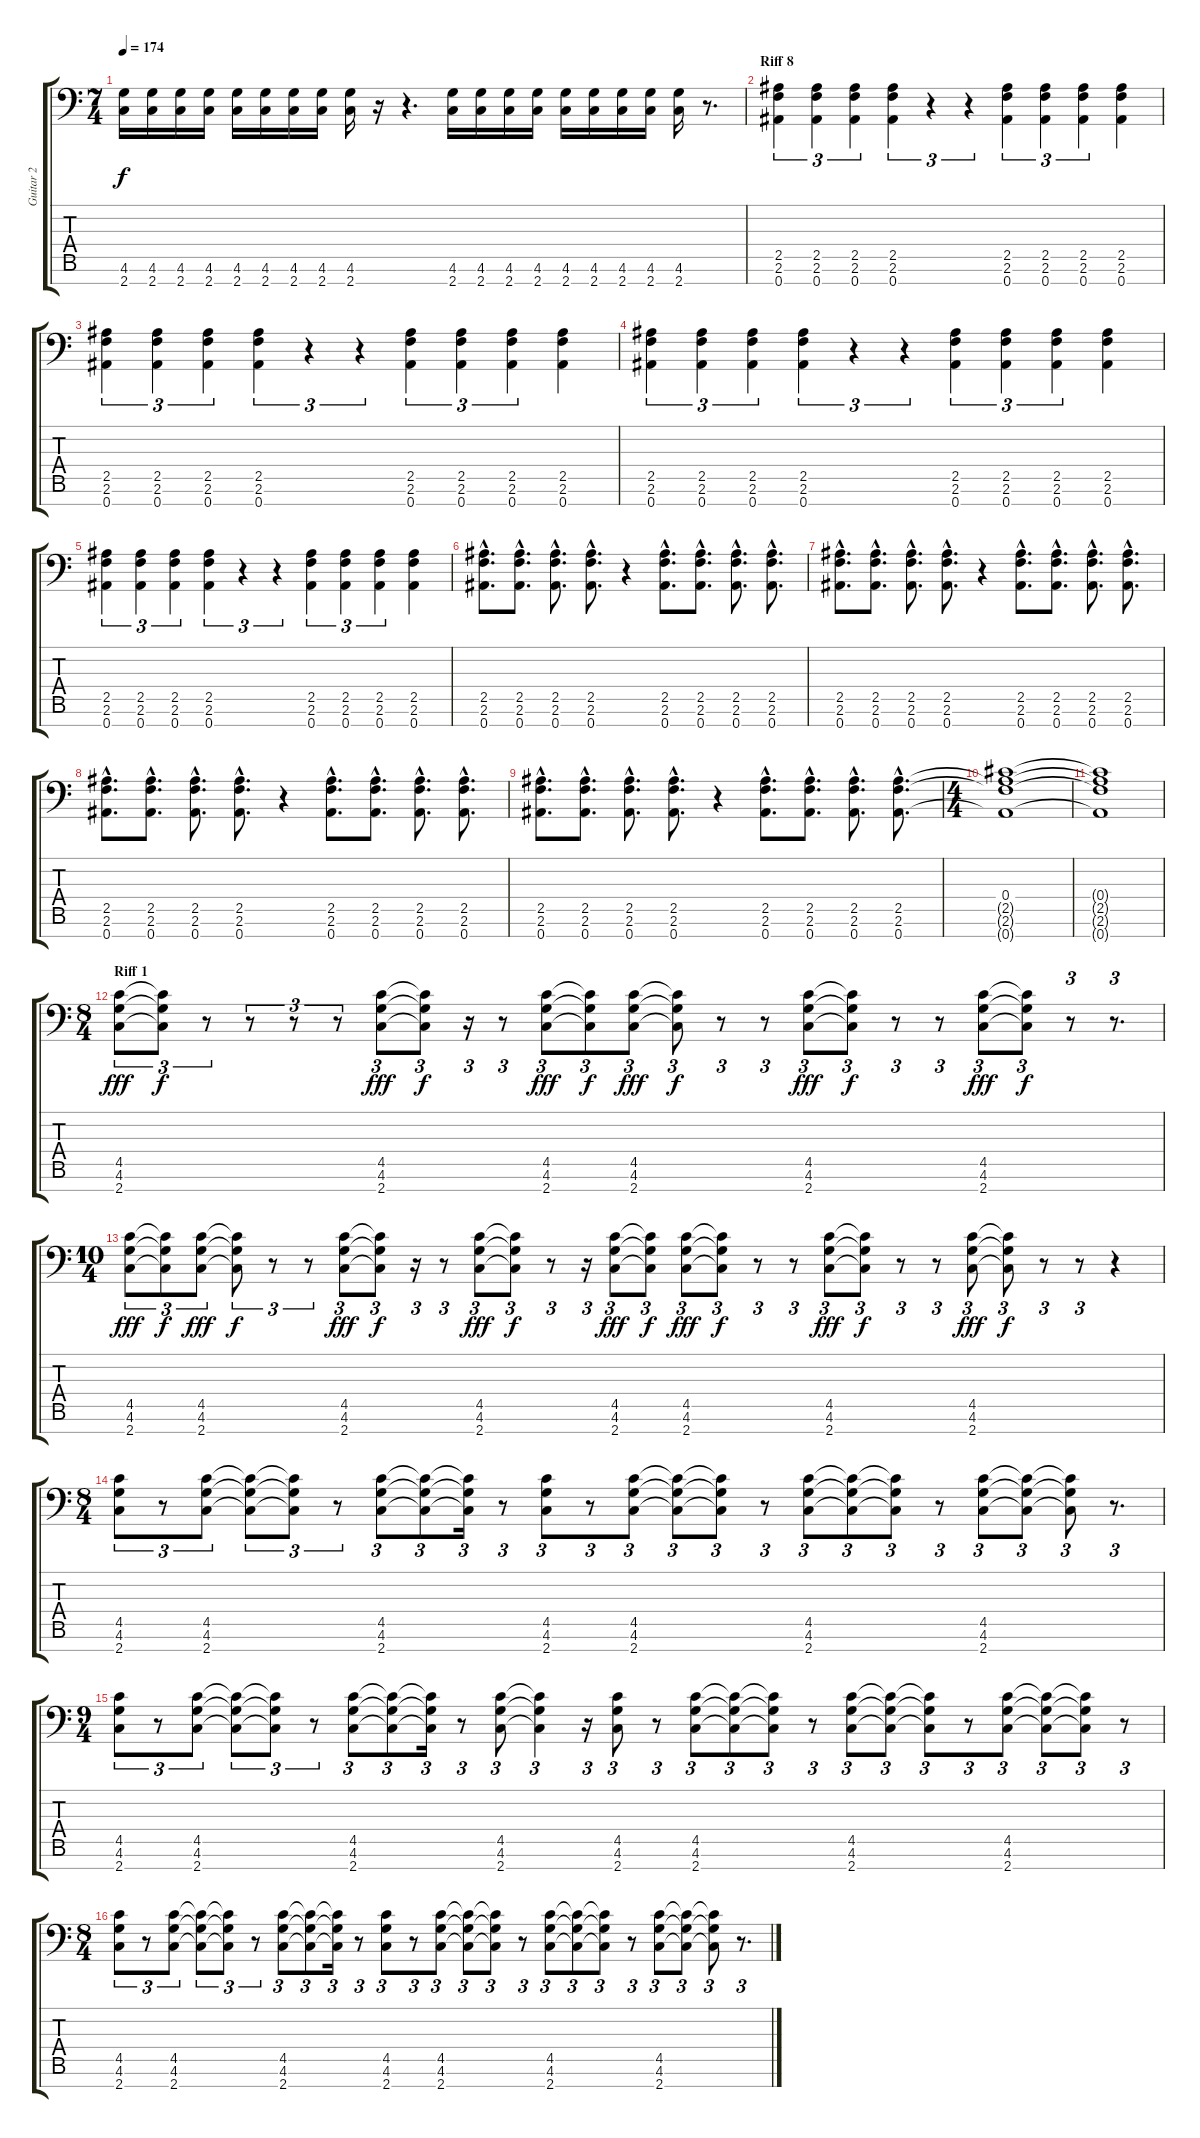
\track ("Guitar 2" "Guitar 2") {instrument distortionguitar}
\staff {score tabs}
\tuning (Eb4 Bb3 Gb3 Db3 Ab2 Eb2 Bb1) {hide}
\ts (7 4)
\tempo 174
\clef f4
\ks c
(4.6 2.7).16{dy f} (4.6 2.7).16 (4.6 2.7).16 (4.6 2.7).16 (4.6 2.7).16 (4.6 2.7).16 (4.6 2.7).16 (4.6 2.7).16 (4.6 2.7).16 r.16 r.4{d} (4.6 2.7).16 (4.6 2.7).16 (4.6 2.7).16 (4.6 2.7).16 (4.6 2.7).16 (4.6 2.7).16 (4.6 2.7).16 (4.6 2.7).16 (4.6 2.7).16 r.8{d} |
\section ("" "Riff 8")
(2.5 2.6 0.7).4{tu (3 2)} (2.5 2.6 0.7).4{tu (3 2)} (2.5 2.6 0.7).4{tu (3 2)} (2.5 2.6 0.7).4{tu (3 2)} r.4{tu (3 2)} r.4{tu (3 2)} (2.5 2.6 0.7).4{tu (3 2)} (2.5 2.6 0.7).4{tu (3 2)} (2.5 2.6 0.7).4{tu (3 2)} (2.5 2.6 0.7).4 |
(2.5 2.6 0.7).4{tu (3 2)} (2.5 2.6 0.7).4{tu (3 2)} (2.5 2.6 0.7).4{tu (3 2)} (2.5 2.6 0.7).4{tu (3 2)} r.4{tu (3 2)} r.4{tu (3 2)} (2.5 2.6 0.7).4{tu (3 2)} (2.5 2.6 0.7).4{tu (3 2)} (2.5 2.6 0.7).4{tu (3 2)} (2.5 2.6 0.7).4 |
(2.5 2.6 0.7).4{tu (3 2)} (2.5 2.6 0.7).4{tu (3 2)} (2.5 2.6 0.7).4{tu (3 2)} (2.5 2.6 0.7).4{tu (3 2)} r.4{tu (3 2)} r.4{tu (3 2)} (2.5 2.6 0.7).4{tu (3 2)} (2.5 2.6 0.7).4{tu (3 2)} (2.5 2.6 0.7).4{tu (3 2)} (2.5 2.6 0.7).4 |
(2.5 2.6 0.7).4{tu (3 2)} (2.5 2.6 0.7).4{tu (3 2)} (2.5 2.6 0.7).4{tu (3 2)} (2.5 2.6 0.7).4{tu (3 2)} r.4{tu (3 2)} r.4{tu (3 2)} (2.5 2.6 0.7).4{tu (3 2)} (2.5 2.6 0.7).4{tu (3 2)} (2.5 2.6 0.7).4{tu (3 2)} (2.5 2.6 0.7).4 |
(2.5{hac} 2.6{hac} 0.7{hac}).8{d} (2.5{hac} 2.6{hac} 0.7{hac}).8{d} (2.5{hac} 2.6{hac} 0.7{hac}).8{d} (2.5{hac} 2.6{hac} 0.7{hac}).8{d} r.4 (2.5{hac} 2.6{hac} 0.7{hac}).8{d} (2.5{hac} 2.6{hac} 0.7{hac}).8{d} (2.5{hac} 2.6{hac} 0.7{hac}).8{d} (2.5{hac} 2.6{hac} 0.7{hac}).8{d} |
(2.5{hac} 2.6{hac} 0.7{hac}).8{d} (2.5{hac} 2.6{hac} 0.7{hac}).8{d} (2.5{hac} 2.6{hac} 0.7{hac}).8{d} (2.5{hac} 2.6{hac} 0.7{hac}).8{d} r.4 (2.5{hac} 2.6{hac} 0.7{hac}).8{d} (2.5{hac} 2.6{hac} 0.7{hac}).8{d} (2.5{hac} 2.6{hac} 0.7{hac}).8{d} (2.5{hac} 2.6{hac} 0.7{hac}).8{d} |
(2.5{hac} 2.6{hac} 0.7{hac}).8{d} (2.5{hac} 2.6{hac} 0.7{hac}).8{d} (2.5{hac} 2.6{hac} 0.7{hac}).8{d} (2.5{hac} 2.6{hac} 0.7{hac}).8{d} r.4 (2.5{hac} 2.6{hac} 0.7{hac}).8{d} (2.5{hac} 2.6{hac} 0.7{hac}).8{d} (2.5{hac} 2.6{hac} 0.7{hac}).8{d} (2.5{hac} 2.6{hac} 0.7{hac}).8{d} |
(2.5{hac} 2.6{hac} 0.7{hac}).8{d} (2.5{hac} 2.6{hac} 0.7{hac}).8{d} (2.5{hac} 2.6{hac} 0.7{hac}).8{d} (2.5{hac} 2.6{hac} 0.7{hac}).8{d} r.4 (2.5{hac} 2.6{hac} 0.7{hac}).8{d} (2.5{hac} 2.6{hac} 0.7{hac}).8{d} (2.5{hac} 2.6{hac} 0.7{hac}).8{d} (2.5{hac} 2.6{hac} 0.7{hac}).8{d} |
\ts (4 4)
(0.4 2.5{t} 2.6{t} 0.7{t}).1 |
(0.4{t} 2.5{t} 2.6{t} 0.7{t}).1 |
\ts (8 4)
\section ("" "Riff 1")
(4.5 4.6 2.7).8{tu (3 2) dy fff} (4.5{t} 4.6{t} 2.7{t}).8{tu (3 2) dy f} r.8{tu (3 2)} r.8{tu (3 2)} r.8{tu (3 2)} r.8{tu (3 2)} (4.5 4.6 2.7).8{tu (3 2) dy fff} (4.5{t} 4.6{t} 2.7{t}).8{tu (3 2) dy f} r.16{tu (3 2)} r.8{tu (3 2)} (4.5 4.6 2.7).8{tu (3 2) dy fff} (4.5{t} 4.6{t} 2.7{t}).8{tu (3 2) dy f} (4.5 4.6 2.7).8{tu (3 2) dy fff} (4.5{t} 4.6{t} 2.7{t}).8{tu (3 2) dy f} r.8{tu (3 2)} r.8{tu (3 2)} (4.5 4.6 2.7).8{tu (3 2) dy fff} (4.5{t} 4.6{t} 2.7{t}).8{tu (3 2) dy f} r.8{tu (3 2)} r.8{tu (3 2)} (4.5 4.6 2.7).8{tu (3 2) dy fff} (4.5{t} 4.6{t} 2.7{t}).8{tu (3 2) dy f} r.8{tu (3 2)} r.8{d tu (3 2)} |
\ts (10 4)
(4.5 4.6 2.7).8{tu (3 2) dy fff} (4.5{t} 4.6{t} 2.7{t}).8{tu (3 2) dy f} (4.5 4.6 2.7).8{tu (3 2) dy fff} (4.5{t} 4.6{t} 2.7{t}).8{tu (3 2) dy f} r.8{tu (3 2)} r.8{tu (3 2)} (4.5 4.6 2.7).8{tu (3 2) dy fff} (4.5{t} 4.6{t} 2.7{t}).8{tu (3 2) dy f} r.16{tu (3 2)} r.8{tu (3 2)} (4.5 4.6 2.7).8{tu (3 2) dy fff} (4.5{t} 4.6{t} 2.7{t}).8{tu (3 2) dy f} r.8{tu (3 2)} r.16{tu (3 2)} (4.5 4.6 2.7).8{tu (3 2) dy fff} (4.5{t} 4.6{t} 2.7{t}).8{tu (3 2) dy f} (4.5 4.6 2.7).8{tu (3 2) dy fff} (4.5{t} 4.6{t} 2.7{t}).8{tu (3 2) dy f} r.8{tu (3 2)} r.8{tu (3 2)} (4.5 4.6 2.7).8{tu (3 2) dy fff} (4.5{t} 4.6{t} 2.7{t}).8{tu (3 2) dy f} r.8{tu (3 2)} r.8{tu (3 2)} (4.5 4.6 2.7).8{tu (3 2) dy fff} (4.5{t} 4.6{t} 2.7{t}).8{tu (3 2) dy f} r.8{tu (3 2)} r.8{tu (3 2)} r.4 |
\ts (8 4)
(4.5 4.6 2.7).8{tu (3 2)} r.8{tu (3 2)} (4.5 4.6 2.7).8{tu (3 2)} (4.5{t} 4.6{t} 2.7{t}).8{tu (3 2)} (4.5{t} 4.6{t} 2.7{t}).8{tu (3 2)} r.8{tu (3 2)} (4.5 4.6 2.7).8{tu (3 2)} (4.5{t} 4.6{t} 2.7{t}).8{tu (3 2)} (4.5{t} 4.6{t} 2.7{t}).16{tu (3 2)} r.8{tu (3 2)} (4.5 4.6 2.7).8{tu (3 2)} r.8{tu (3 2)} (4.5 4.6 2.7).8{tu (3 2)} (4.5{t} 4.6{t} 2.7{t}).8{tu (3 2)} (4.5{t} 4.6{t} 2.7{t}).8{tu (3 2)} r.8{tu (3 2)} (4.5 4.6 2.7).8{tu (3 2)} (4.5{t} 4.6{t} 2.7{t}).8{tu (3 2)} (4.5{t} 4.6{t} 2.7{t}).8{tu (3 2)} r.8{tu (3 2)} (4.5 4.6 2.7).8{tu (3 2)} (4.5{t} 4.6{t} 2.7{t}).8{tu (3 2)} (4.5{t} 4.6{t} 2.7{t}).8{tu (3 2)} r.8{d tu (3 2)} |
\ts (9 4)
(4.5 4.6 2.7).8{tu (3 2)} r.8{tu (3 2)} (4.5 4.6 2.7).8{tu (3 2)} (4.5{t} 4.6{t} 2.7{t}).8{tu (3 2)} (4.5{t} 4.6{t} 2.7{t}).8{tu (3 2)} r.8{tu (3 2)} (4.5 4.6 2.7).8{tu (3 2)} (4.5{t} 4.6{t} 2.7{t}).8{tu (3 2)} (4.5{t} 4.6{t} 2.7{t}).16{tu (3 2)} r.8{tu (3 2)} (4.5 4.6 2.7).8{tu (3 2)} (4.5{t} 4.6{t} 2.7{t}).4{tu (3 2)} r.16{tu (3 2)} (4.5 4.6 2.7).8{tu (3 2)} r.8{tu (3 2)} (4.5 4.6 2.7).8{tu (3 2)} (4.5{t} 4.6{t} 2.7{t}).8{tu (3 2)} (4.5{t} 4.6{t} 2.7{t}).8{tu (3 2)} r.8{tu (3 2)} (4.5 4.6 2.7).8{tu (3 2)} (4.5{t} 4.6{t} 2.7{t}).8{tu (3 2)} (4.5{t} 4.6{t} 2.7{t}).8{tu (3 2)} r.8{tu (3 2)} (4.5 4.6 2.7).8{tu (3 2)} (4.5{t} 4.6{t} 2.7{t}).8{tu (3 2)} (4.5{t} 4.6{t} 2.7{t}).8{tu (3 2)} r.8{tu (3 2)} |
\ts (8 4)
(4.5 4.6 2.7).8{tu (3 2)} r.8{tu (3 2)} (4.5 4.6 2.7).8{tu (3 2)} (4.5{t} 4.6{t} 2.7{t}).8{tu (3 2)} (4.5{t} 4.6{t} 2.7{t}).8{tu (3 2)} r.8{tu (3 2)} (4.5 4.6 2.7).8{tu (3 2)} (4.5{t} 4.6{t} 2.7{t}).8{tu (3 2)} (4.5{t} 4.6{t} 2.7{t}).16{tu (3 2)} r.8{tu (3 2)} (4.5 4.6 2.7).8{tu (3 2)} r.8{tu (3 2)} (4.5 4.6 2.7).8{tu (3 2)} (4.5{t} 4.6{t} 2.7{t}).8{tu (3 2)} (4.5{t} 4.6{t} 2.7{t}).8{tu (3 2)} r.8{tu (3 2)} (4.5 4.6 2.7).8{tu (3 2)} (4.5{t} 4.6{t} 2.7{t}).8{tu (3 2)} (4.5{t} 4.6{t} 2.7{t}).8{tu (3 2)} r.8{tu (3 2)} (4.5 4.6 2.7).8{tu (3 2)} (4.5{t} 4.6{t} 2.7{t}).8{tu (3 2)} (4.5{t} 4.6{t} 2.7{t}).8{tu (3 2)} r.8{d tu (3 2)}
